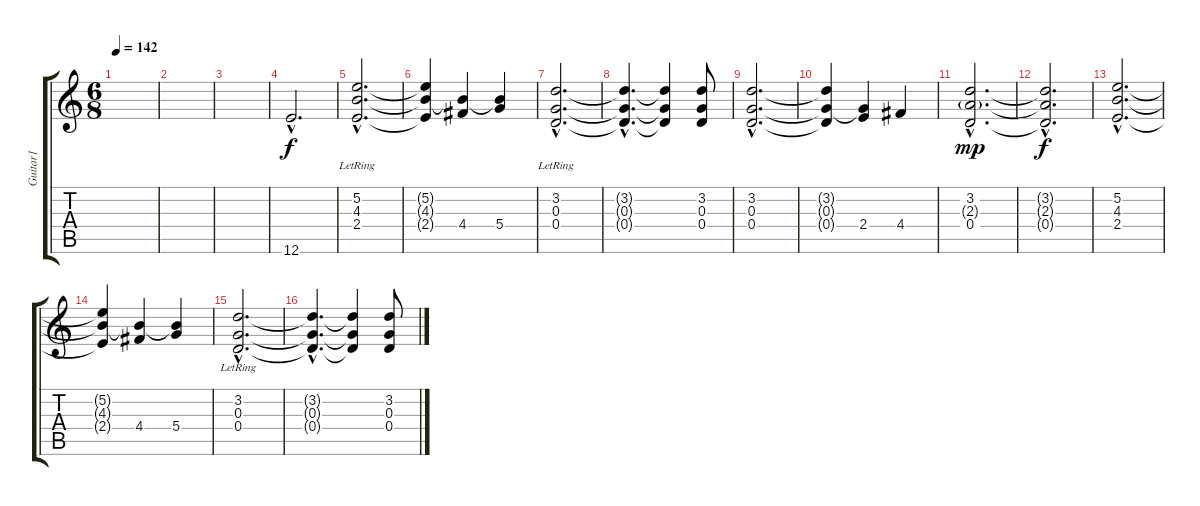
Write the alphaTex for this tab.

\track ("Guitar1" "Guitar1") {instrument overdrivenguitar}
\staff {score tabs}
\tuning (E4 B3 G3 D3 A2 E2) {hide}
\ts (6 8)
\tempo 142
\clef g2
\ks c
|
|
|
12.6{hac}.2{d} |
(5.2{hac lr} 4.3{hac lr} 2.4{hac}).2{d} |
(5.2{t} 4.3{t} 2.4{t}).4 (4.3{t} 4.4).4 (4.3{t} 5.4).4 |
(3.2{hac lr} 0.3{hac lr} 0.4{hac}).2{d} |
(3.2{hac t} 0.3{hac t} 0.4{hac t}).4{d} (3.2{t} 0.3{t} 0.4{t}).4 (3.2 0.3 0.4).8 |
(3.2{hac} 0.3{hac} 0.4{hac}).2{d} |
(3.2{t} 0.3{t} 0.4{t}).4 (0.3{t} 2.4).4 4.4.4 |
(3.2{hac} 2.3{g hac} 0.4{hac}).2{d dy mp} |
(3.2{hac t} 2.3{hac t} 0.4{hac t}).2{d dy f} |
(5.2{hac} 4.3{hac} 2.4{hac}).2{d} |
(5.2{t} 4.3{t} 2.4{t}).4 (4.3{t} 4.4).4 (4.3{t} 5.4).4 |
(3.2{hac lr} 0.3{hac lr} 0.4{hac}).2{d} |
(3.2{hac t} 0.3{hac t} 0.4{hac t}).4{d} (3.2{t} 0.3{t} 0.4{t}).4 (3.2 0.3 0.4).8
